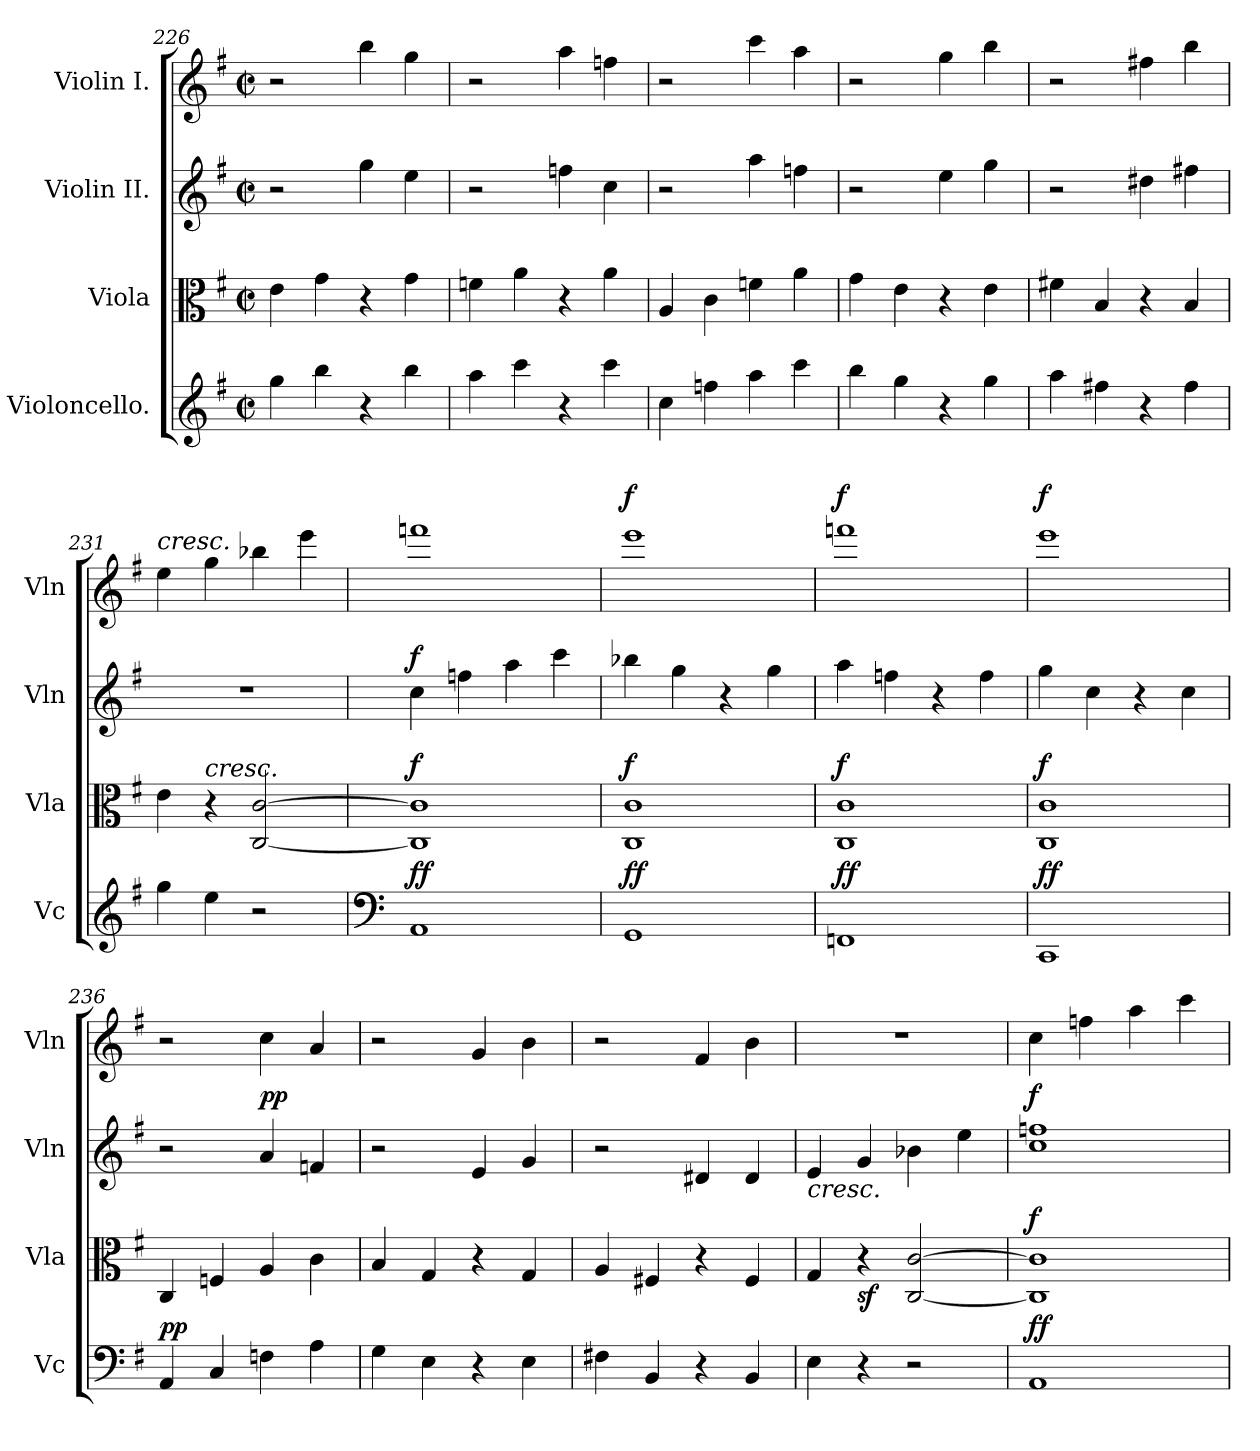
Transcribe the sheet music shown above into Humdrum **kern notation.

**kern	**dynam	**kern	**dynam	**kern	**dynam	**kern	**dynam
*part4	*part4	*part3	*part3	*part2	*part2	*part1	*part1
*staff4	*staff4	*staff3	*staff3	*staff2	*staff2	*staff1	*staff1
*I"Violoncello.	*	*I"Viola	*	*I"Violin II.	*	*I"Violin I.	*
*I'Vc	*	*I'Vla	*	*I'Vln	*	*I'Vln	*
*clefG2	*	*clefC3	*	*clefG2	*	*clefG2	*
*k[f#]	*	*k[f#]	*	*k[f#]	*	*k[f#]	*
*M2/2	*	*M2/2	*	*M2/2	*	*M2/2	*
*met(c|)	*	*met(c|)	*	*met(c|)	*	*met(c|)	*
=226	=226	=226	=226	=226	=226	=226	=226
4gg\	.	4e\	.	2r	.	2r	.
4bb\	.	4g\	.	.	.	.	.
4r	.	4r	.	4gg\	.	4bb\	.
4bb\	.	4g\	.	4ee\	.	4gg\	.
=227	=227	=227	=227	=227	=227	=227	=227
4aa\	.	4fn\	.	2r	.	2r	.
4ccc\	.	4a\	.	.	.	.	.
4r	.	4r	.	4ffn\	.	4aa\	.
4ccc\	.	4a\	.	4cc\	.	4ffn\	.
=228	=228	=228	=228	=228	=228	=228	=228
4cc\	.	4A/	.	2r	.	2r	.
4ffn\	.	4c\	.	.	.	.	.
4aa\	.	4fn\	.	4aa\	.	4ccc\	.
4ccc\	.	4a\	.	4ffn\	.	4aa\	.
=229	=229	=229	=229	=229	=229	=229	=229
4bb\	.	4g\	.	2r	.	2r	.
4gg\	.	4e\	.	.	.	.	.
4r	.	4r	.	4ee\	.	4gg\	.
4gg\	.	4e\	.	4gg\	.	4bb\	.
=230	=230	=230	=230	=230	=230	=230	=230
4aa\	.	4f#X\	.	2r	.	2r	.
4ff#X\	.	4B/	.	.	.	.	.
4r	.	4r	.	4dd#X\	.	4ff#X\	.
4ff#\	.	4B/	.	4ff#X\	.	4bb\	.
=231	=231	=231	=231	=231	=231	=231	=231
!	!	!	!	!	!	!LO:TX:a:i:t=cresc.	!
4gg\	.	4e\	.	1r	.	4ee\	.
!	!	!LO:TX:a:i:t=cresc.	!	!	!	!	!
4ee\	.	4r	.	.	.	4gg\	.
2r	.	[2C/ [2c/	.	.	.	4bb-X\	.
.	.	.	.	.	.	4eee\	.
=232	=232	=232	=232	=232	=232	=232	=232
*clefF4	*	*	*	*	*	*	*
!	!LO:DY:b	!	!	!	!	!	!
!	!LO:DY:n=1:a	!	!LO:DY:a	!	!LO:DY:a	!	!
1AA	f f	1C] 1c]	f	4cc\	f	1fffn	.
.	.	.	.	4ffn\	.	.	.
.	.	.	.	4aa\	.	.	.
.	.	.	.	4ccc\	.	.	.
=233	=233	=233	=233	=233	=233	=233	=233
!	!LO:DY:b	!	!	!	!	!	!
!	!LO:DY:n=1:a	!	!LO:DY:a	!	!	!	!LO:DY:a
1GG	f f	1C 1c	f	4bb-X\	.	1eee	f
.	.	.	.	4gg\	.	.	.
.	.	.	.	4r	.	.	.
.	.	.	.	4gg\	.	.	.
=234	=234	=234	=234	=234	=234	=234	=234
!	!LO:DY:b	!	!	!	!	!	!
!	!LO:DY:n=1:a	!	!LO:DY:a	!	!	!	!LO:DY:a
1FFn	f f	1C 1c	f	4aa\	.	1fffn	f
.	.	.	.	4ffn\	.	.	.
.	.	.	.	4r	.	.	.
.	.	.	.	4ff\	.	.	.
=235	=235	=235	=235	=235	=235	=235	=235
!	!LO:DY:a	!	!	!	!	!	!
!	!LO:DY:n=1:b	!	!LO:DY:a	!	!	!	!LO:DY:a
1CC	f f	1C 1c	f	4gg\	.	1eee	f
.	.	.	.	4cc\	.	.	.
.	.	.	.	4r	.	.	.
.	.	.	.	4cc\	.	.	.
=236	=236	=236	=236	=236	=236	=236	=236
!	!LO:DY:b	!	!	!	!	!	!
!	!LO:DY:n=1:a	!	!	!	!	!	!
4AA/	p p	4C/	.	2r	.	2r	.
4C/	.	4Fn/	.	.	.	.	.
!	!	!	!	!	!LO:DY:a	!	!
!	!	!	!	!	!LO:DY:n=1:b	!	!
4Fn\	.	4A/	.	4a/	p p	4cc\	.
4A\	.	4c\	.	4fn/	.	4a/	.
=237	=237	=237	=237	=237	=237	=237	=237
4G\	.	4B/	.	2r	.	2r	.
4E\	.	4G/	.	.	.	.	.
4r	.	4r	.	4e/	.	4g/	.
4E\	.	4G/	.	4g/	.	4b\	.
=238	=238	=238	=238	=238	=238	=238	=238
4F#X\	.	4A/	.	2r	.	2r	.
4BB/	.	4F#X/	.	.	.	.	.
4r	.	4r	.	4d#X/	.	4f#/	.
4BB/	.	4F#/	.	4d#/	.	4b\	.
=239	=239	=239	=239	=239	=239	=239	=239
!	!	!	!	!LO:TX:b:i:t=cresc.	!	!	!
4E\	.	4G/	.	4e/	.	1r	.
!	!	!	!LO:DY:b	!	!	!	!
4r	.	4r	sf	4g/	.	.	.
2r	.	[2C/ [2c/	.	4b-X\	.	.	.
.	.	.	.	4ee\	.	.	.
=240	=240	=240	=240	=240	=240	=240	=240
!	!LO:DY:b	!	!	!	!	!	!
!	!LO:DY:n=1:a	!	!LO:DY:a	!	!LO:DY:a	!	!
1AA	f f	1C] 1c]	f	1cc 1ffn	f	4cc\	.
.	.	.	.	.	.	4ffn\	.
.	.	.	.	.	.	4aa\	.
.	.	.	.	.	.	4ccc\	.
=	=	=	=	=	=	=	=
*-	*-	*-	*-	*-	*-	*-	*-
